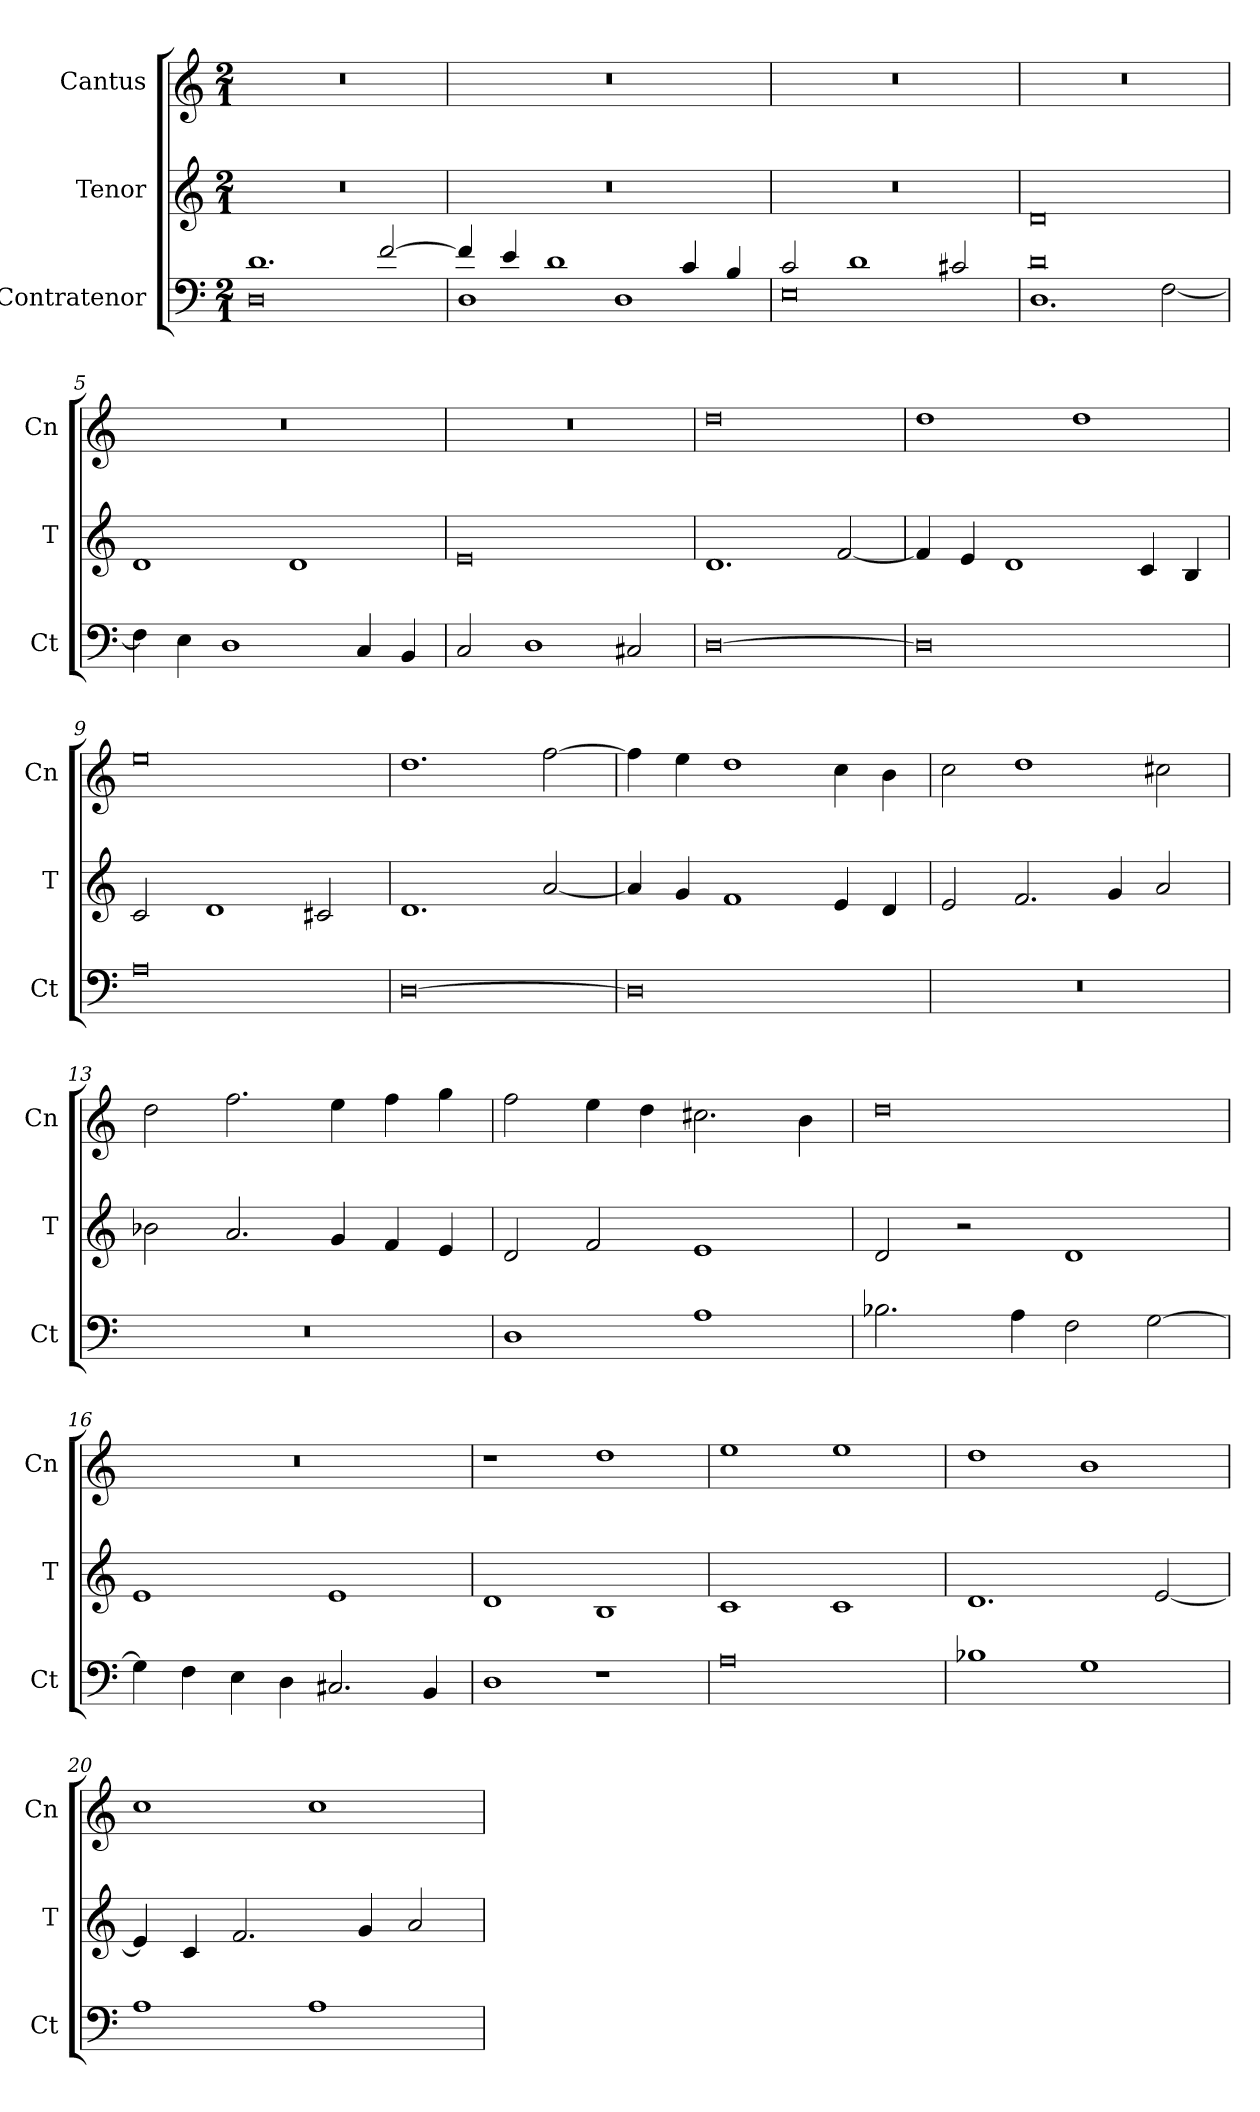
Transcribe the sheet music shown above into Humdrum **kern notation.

**kern	**kern	**kern
*part3	*part2	*part1
*staff3	*staff2	*staff1
*I"Contratenor	*I"Tenor	*I"Cantus
*I'Ct	*I'T	*I'Cn
*clefF4	*clefG2	*clefG2
*k[]	*k[]	*k[]
*M2/1	*M2/1	*M2/1
=1	=1	=1
*^	*	*
1.d	0D	0r	0r
[2f/	.	.	.
=2	=2	=2	=2
4f/]	1D	0r	0r
4e/	.	.	.
1d	.	.	.
.	1D	.	.
4c/	.	.	.
4B/	.	.	.
=3	=3	=3	=3
2c/	0E	0r	0r
1d	.	.	.
2c#X/	.	.	.
=4	=4	=4	=4
0d	1.D	0d	0r
.	[2F\	.	.
*v	*v	*	*
=5	=5	=5
4F\]	1d	0r
4E\	.	.
1D	.	.
.	1d	.
4C/	.	.
4BB/	.	.
=6	=6	=6
2C/	0e	0r
1D	.	.
2C#X/	.	.
=7	=7	=7
[0D	1.d	0dd
.	[2f/	.
=8	=8	=8
0D]	4f/]	1dd
.	4e/	.
.	1d	.
.	.	1dd
.	4c/	.
.	4B/	.
=9	=9	=9
0A	2c/	0ee
.	1d	.
.	2c#X/	.
=10	=10	=10
[0D	1.d	1.dd
.	[2a/	[2ff\
=11	=11	=11
0D]	4a/]	4ff\]
.	4g/	4ee\
.	1f	1dd
.	4e/	4cc\
.	4d/	4b\
=12	=12	=12
0r	2e/	2cc\
.	2.f/	1dd
.	4g/	.
.	2a/	2cc#X\
=13	=13	=13
0r	2b-X\	2dd\
.	2.a/	2.ff\
.	4g/	4ee\
.	4f/	4ff\
.	4e/	4gg\
=14	=14	=14
1D	2d/	2ff\
.	2f/	4ee\
.	.	4dd\
1A	1e	2.cc#X\
.	.	4b\
=15	=15	=15
2.B-X\	2d/	0dd
.	2r	.
4A\	.	.
2F\	1d	.
[2G\	.	.
=16	=16	=16
4G\]	1e	0r
4F\	.	.
4E\	.	.
4D\	.	.
2.C#X/	1e	.
4BB/	.	.
=17	=17	=17
1D	1d	1r
1r	1B	1dd
=18	=18	=18
0A	1c	1ee
.	1c	1ee
=19	=19	=19
1B-X	1.d	1dd
1G	.	1b
.	[2e/	.
=20	=20	=20
1A	4e/]	1cc
.	4c/	.
.	2.f/	.
1A	.	1cc
.	4g/	.
.	2a/	.
=	=	=
*-	*-	*-
